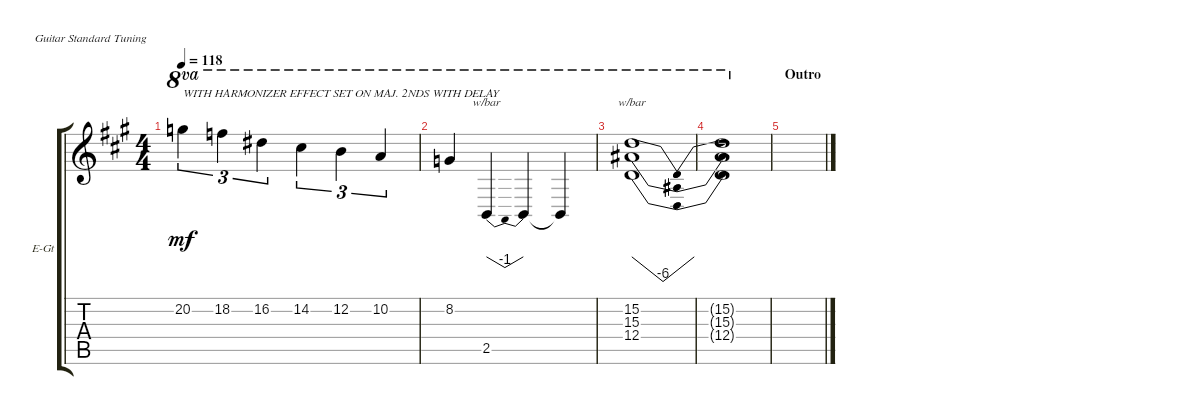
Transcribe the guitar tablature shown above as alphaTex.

\defaultSystemsLayout 4
\bracketExtendMode groupsimilarinstruments
\firstSystemTrackNameOrientation horizontal
\otherSystemsTrackNameOrientation horizontal
\track ("VINNIE VINCENT SOLO" "E-Gt") {solo instrument distortionguitar}
\staff {score tabs}
\tuning (E4 B3 G3 D3 A2 E2)
\ts (4 4)
\tempo 118
\clef g2
\ks a
20.2.4{tu (3 2) ot 8va txt "WITH HARMONIZER EFFECT SET ON MAJ. 2NDS WITH DELAY" dy mf} 18.2.4{tu (3 2) ot 8va} 16.2.4{tu (3 2) ot 8va} 14.2.4{tu (3 2) ot 8va} 12.2.4{tu (3 2) ot 8va} 10.2.4{tu (3 2) ot 8va} |
8.2.4{ot 8va} 2.5.4{tbe (dip default 0 0 13.799999999999999 -4 15 -4 30 0) ot 8va} 2.5{t}.4{ot 8va} 2.5{t}.4{ot 8va} |
(15.2 15.3 12.4).1{tbe (dip default 0 0 12.6 -24 15 -24 30 0) ot 8va} |
(15.2{t} 15.3{t} 12.4{t}).1{ot 8va} |
\section ("" "Outro")
